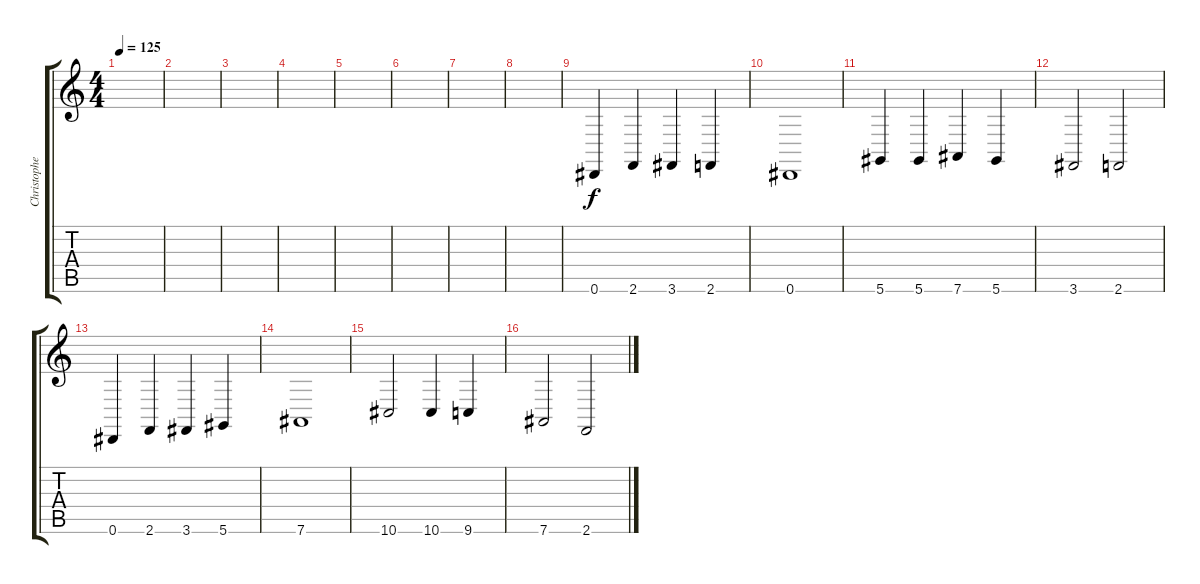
\track ("Christopher Lee" "Christophe") {instrument flute}
\staff {score tabs}
\tuning (Eb4 Bb3 Gb3 Db3 Ab2 Eb2) {hide}
\ts (4 4)
\tempo 125
\clef g2
\ks c
|
|
|
|
|
|
|
|
0.6.4 2.6.4 3.6.4 2.6.4 |
0.6.1 |
5.6.4 5.6.4 7.6.4 5.6.4 |
3.6.2 2.6.2 |
0.6.4 2.6.4 3.6.4 5.6.4 |
7.6.1 |
10.6.2 10.6.4 9.6.4 |
7.6.2 2.6.2
